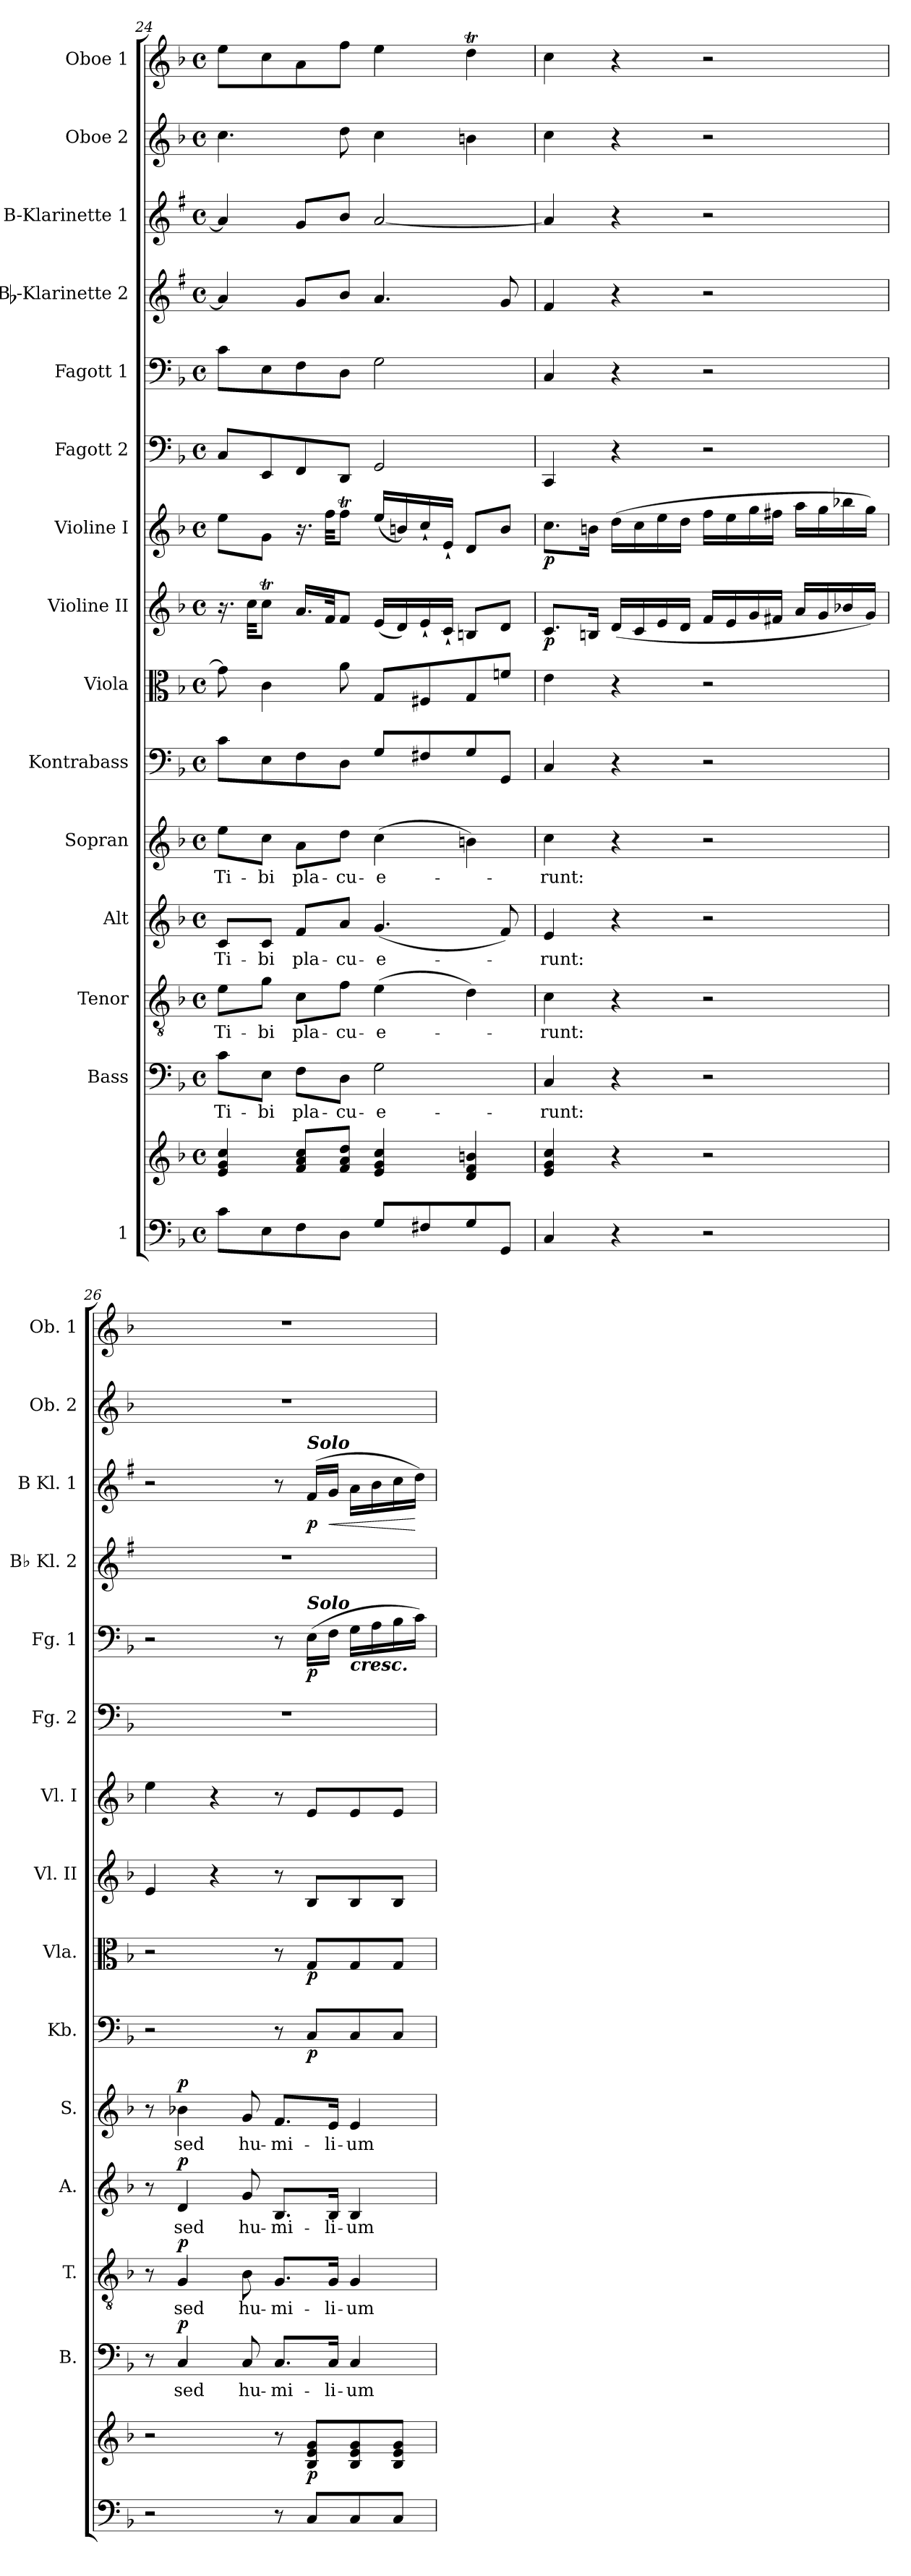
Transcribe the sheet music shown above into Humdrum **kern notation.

**kern	**kern	**dynam	**kern	**text	**dynam	**kern	**text	**dynam	**kern	**text	**dynam	**kern	**text	**dynam	**kern	**dynam	**kern	**dynam	**kern	**dynam	**kern	**dynam	**kern	**kern	**dynam	**kern	**kern	**dynam	**kern	**kern
*part15	*part15	*part15	*part14	*part14	*part14	*part13	*part13	*part13	*part12	*part12	*part12	*part11	*part11	*part11	*part10	*part10	*part9	*part9	*part8	*part8	*part7	*part7	*part6	*part5	*part5	*part4	*part3	*part3	*part2	*part1
*staff16	*staff15	*staff15/16	*staff14	*staff14	*staff14	*staff13	*staff13	*staff13	*staff12	*staff12	*staff12	*staff11	*staff11	*staff11	*staff10	*staff10	*staff9	*staff9	*staff8	*staff8	*staff7	*staff7	*staff6	*staff5	*staff5	*staff4	*staff3	*staff3	*staff2	*staff1
*I"1	*	*	*I"Bass	*	*	*I"Tenor	*	*	*I"Alt	*	*	*I"Sopran	*	*	*I"Kontrabass	*	*I"Viola	*	*I"Violine II	*	*I"Violine I	*	*I"Fagott 2	*I"Fagott 1	*	*I"Bb-Klarinette 2	*I"B-Klarinette 1	*	*I"Oboe 2	*I"Oboe 1
*	*	*	*I'B.	*	*	*I'T.	*	*	*I'A.	*	*	*I'S.	*	*	*I'Kb.	*	*I'Vla.	*	*I'Vl. II	*	*I'Vl. I	*	*I'Fg. 2	*I'Fg. 1	*	*I'Bb Kl. 2	*I'B Kl. 1	*	*I'Ob. 2	*I'Ob. 1
*clefF4	*clefG2	*	*clefF4	*	*	*clefGv2	*	*	*clefG2	*	*	*clefG2	*	*	*clefF4	*	*clefC3	*	*clefG2	*	*clefG2	*	*clefF4	*clefF4	*	*clefG2	*clefG2	*	*clefG2	*clefG2
*	*	*	*	*	*	*	*	*	*	*	*	*	*	*	*ITrd7c12	*	*	*	*	*	*	*	*	*	*	*ITrd1c2	*ITrd1c2	*	*	*
*k[b-]	*k[b-]	*	*k[b-]	*	*	*k[b-]	*	*	*k[b-]	*	*	*k[b-]	*	*	*k[b-]	*	*k[b-]	*	*k[b-]	*	*k[b-]	*	*k[b-]	*k[b-]	*	*k[b-]	*k[b-]	*	*k[b-]	*k[b-]
*F:	*F:	*	*F:	*	*	*F:	*	*	*F:	*	*	*F:	*	*	*F:	*	*F:	*	*F:	*	*F:	*	*F:	*F:	*	*F:	*F:	*	*F:	*F:
*M4/4	*M4/4	*	*M4/4	*	*	*M4/4	*	*	*M4/4	*	*	*M4/4	*	*	*M4/4	*	*M4/4	*	*M4/4	*	*M4/4	*	*M4/4	*M4/4	*	*M4/4	*M4/4	*	*M4/4	*M4/4
*met(c)	*met(c)	*	*met(c)	*	*	*met(c)	*	*	*met(c)	*	*	*met(c)	*	*	*met(c)	*	*met(c)	*	*met(c)	*	*met(c)	*	*met(c)	*met(c)	*	*met(c)	*met(c)	*	*met(c)	*met(c)
=24	=24	=24	=24	=24	=24	=24	=24	=24	=24	=24	=24	=24	=24	=24	=24	=24	=24	=24	=24	=24	=24	=24	=24	=24	=24	=24	=24	=24	=24	=24
!	!	!	!	!LO:LY:b	!	!	!LO:LY:b	!	!	!LO:LY:b	!	!	!LO:LY:b	!	!	!	!	!	!	!	!	!	!	!	!	!	!	!	!	!
8c\L	4e/ 4g/ 4cc/	.	8c\L	Ti-	.	8e\L	Ti-	.	8c/L	Ti-	.	8ee\L	Ti-	.	8C\L	.	8g\]	.	16.r	.	8ee\L	.	8C/L	8c\L	.	4g/]	4g/]	.	4.cc\	8ee\L
.	.	.	.	.	.	.	.	.	.	.	.	.	.	.	.	.	.	.	32cc\KKL	.	.	.	.	.	.	.	.	.	.	.
!	!	!	!	!LO:LY:b	!	!	!LO:LY:b	!	!	!LO:LY:b	!	!	!LO:LY:b	!	!	!	!	!	!	!	!	!	!	!	!	!	!	!	!	!
8E\	.	.	8E\J	-bi	.	8g\J	-bi	.	8c/J	-bi	.	8cc\J	-bi	.	8EE\	.	4c\	.	8ccT\J	.	8g\J	.	8EE/	8E\	.	.	.	.	.	8cc\
!	!	!	!	!LO:LY:b	!	!	!LO:LY:b	!	!	!LO:LY:b	!	!	!LO:LY:b	!	!	!	!	!	!	!	!	!	!	!	!	!	!	!	!	!
8F\	8f/ 8a/ 8cc/L	.	8F\L	pla-	.	8c\L	pla-	.	8f/L	pla-	.	8a\L	pla-	.	8FF\	.	.	.	16.a/LL	.	16.r	.	8FF/	8F\	.	8f/L	8f/L	.	.	8a\
.	.	.	.	.	.	.	.	.	.	.	.	.	.	.	.	.	.	.	32f/Jk	.	32ff\KKL	.	.	.	.	.	.	.	.	.
!	!	!	!	!LO:LY:b	!	!	!LO:LY:b	!	!	!LO:LY:b	!	!	!LO:LY:b	!	!	!	!	!	!	!	!	!	!	!	!	!	!	!	!	!
8D\J	8f/ 8a/ 8dd/J	.	8D\J	-cu-	.	8f\J	-cu-	.	8a/J	-cu-	.	8dd\J	-cu-	.	8DD\J	.	8a\	.	8f/J	.	8ffT\J	.	8DD/J	8D\J	.	8a/J	8a/J	.	8dd\	8ff\J
!	!	!	!	!LO:LY:b	!	!	!LO:LY:b	!	!	!LO:LY:b	!	!	!LO:LY:b	!	!	!	!	!	!	!	!	!	!	!	!	!	!	!	!	!
8G/L	4e/ 4g/ 4cc/	.	2G\	-e-	.	(>4e\	-e-	.	(<4.g/	-e-	.	(>4cc\	-e-	.	8GG/L	.	8G/L	.	(<16e/LL	.	(<16ee/LL	.	2GG/	2G\	.	4.g/	[2g/	.	4cc\	4ee\
.	.	.	.	.	.	.	.	.	.	.	.	.	.	.	.	.	.	.	16d/)	.	16bn/)	.	.	.	.	.	.	.	.	.
8F#X/	.	.	.	.	.	.	.	.	.	.	.	.	.	.	8FF#X/	.	8F#X/	.	16e`</	.	16cc`</	.	.	.	.	.	.	.	.	.
.	.	.	.	.	.	.	.	.	.	.	.	.	.	.	.	.	.	.	16c`</JJ	.	16e`</JJ	.	.	.	.	.	.	.	.	.
8G/	4d/ 4f/ 4bn/	.	.	.	.	4d\)	.	.	.	.	.	4bn\)	.	.	8GG/	.	8G/	.	8Bn/L	.	8d/L	.	.	.	.	.	.	.	4bn\	4ddT\
8GG/J	.	.	.	.	.	.	.	.	8f/)	.	.	.	.	.	8GGG/J	.	8fn/J	.	8d/J	.	8b/J	.	.	.	.	8f/	.	.	.	.
!!LO:PB:g=z
=25	=25	=25	=25	=25	=25	=25	=25	=25	=25	=25	=25	=25	=25	=25	=25	=25	=25	=25	=25	=25	=25	=25	=25	=25	=25	=25	=25	=25	=25	=25
!	!	!	!	!LO:LY:b	!	!	!LO:LY:b	!	!	!LO:LY:b	!	!	!LO:LY:b	!	!	!	!	!	!	!LO:DY:b	!	!LO:DY:b	!	!	!	!	!	!	!	!
4C/	4e/ 4g/ 4cc/	.	4C/	-runt:	.	4c\	-runt:	.	4e/	-runt:	.	4cc\	-runt:	.	4CC/	.	4e\	.	8.c/L	p	8.cc\L	p	4CC/	4C/	.	4e/	4g/]	.	4cc\	4cc\
.	.	.	.	.	.	.	.	.	.	.	.	.	.	.	.	.	.	.	16Bn/Jk	.	16bn\Jk	.	.	.	.	.	.	.	.	.
4r	4r	.	4r	.	.	4r	.	.	4r	.	.	4r	.	.	4r	.	4r	.	(<16d/LL	.	(>16dd\LL	.	4r	4r	.	4r	4r	.	4r	4r
.	.	.	.	.	.	.	.	.	.	.	.	.	.	.	.	.	.	.	16c/	.	16cc\	.	.	.	.	.	.	.	.	.
.	.	.	.	.	.	.	.	.	.	.	.	.	.	.	.	.	.	.	16e/	.	16ee\	.	.	.	.	.	.	.	.	.
.	.	.	.	.	.	.	.	.	.	.	.	.	.	.	.	.	.	.	16d/JJ	.	16dd\JJ	.	.	.	.	.	.	.	.	.
2r	2r	.	2r	.	.	2r	.	.	2r	.	.	2r	.	.	2r	.	2r	.	16f/LL	.	16ff\LL	.	2r	2r	.	2r	2r	.	2r	2r
.	.	.	.	.	.	.	.	.	.	.	.	.	.	.	.	.	.	.	16e/	.	16ee\	.	.	.	.	.	.	.	.	.
.	.	.	.	.	.	.	.	.	.	.	.	.	.	.	.	.	.	.	16g/	.	16gg\	.	.	.	.	.	.	.	.	.
.	.	.	.	.	.	.	.	.	.	.	.	.	.	.	.	.	.	.	16f#X/JJ	.	16ff#X\JJ	.	.	.	.	.	.	.	.	.
.	.	.	.	.	.	.	.	.	.	.	.	.	.	.	.	.	.	.	16a/LL	.	16aa\LL	.	.	.	.	.	.	.	.	.
.	.	.	.	.	.	.	.	.	.	.	.	.	.	.	.	.	.	.	16g/	.	16gg\	.	.	.	.	.	.	.	.	.
.	.	.	.	.	.	.	.	.	.	.	.	.	.	.	.	.	.	.	16b-X/	.	16bb-X\	.	.	.	.	.	.	.	.	.
.	.	.	.	.	.	.	.	.	.	.	.	.	.	.	.	.	.	.	16g/JJ)	.	16gg\JJ)	.	.	.	.	.	.	.	.	.
=26	=26	=26	=26	=26	=26	=26	=26	=26	=26	=26	=26	=26	=26	=26	=26	=26	=26	=26	=26	=26	=26	=26	=26	=26	=26	=26	=26	=26	=26	=26
2r	2r	.	8r	.	.	8r	.	.	8r	.	.	8r	.	.	2r	.	2r	.	4e/	.	4ee\	.	1r	2r	.	1r	2r	.	1r	1r
!	!	!	!	!LO:LY:b	!LO:DY:a	!	!LO:LY:b	!LO:DY:a	!	!LO:LY:b	!LO:DY:a	!	!LO:LY:b	!LO:DY:a	!	!	!	!	!	!	!	!	!	!	!	!	!	!	!	!
.	.	.	4C/	sed	p	4G/	sed	p	4d/	sed	p	4b-X\	sed	p	.	.	.	.	.	.	.	.	.	.	.	.	.	.	.	.
.	.	.	.	.	.	.	.	.	.	.	.	.	.	.	.	.	.	.	4r	.	4r	.	.	.	.	.	.	.	.	.
!	!	!	!	!LO:LY:b	!	!	!LO:LY:b	!	!	!LO:LY:b	!	!	!LO:LY:b	!	!	!	!	!	!	!	!	!	!	!	!	!	!	!	!	!
.	.	.	8C/	hu-	.	8B-\	hu-	.	8g/	hu-	.	8g/	hu-	.	.	.	.	.	.	.	.	.	.	.	.	.	.	.	.	.
!	!	!	!	!LO:LY:b	!	!	!LO:LY:b	!	!	!LO:LY:b	!	!	!LO:LY:b	!	!	!	!	!	!	!	!	!	!	!	!	!	!	!	!	!
8r	8r	.	8.C/L	-mi-	.	8.G/L	-mi-	.	8.B-/L	-mi-	.	8.f/L	-mi-	.	8r	.	8r	.	8r	.	8r	.	.	8r	.	.	8r	.	.	.
!	!	!	!	!	!	!	!	!	!	!	!	!	!	!	!	!	!	!	!	!	!	!	!	!	!	!	!LO:TX:a:Bi:t=Solo	!	!	!
!	!	!	!	!	!	!	!	!	!	!	!	!	!	!	!	!	!	!	!	!	!	!	!	!LO:TX:a:Bi:t=Solo	!	!	!	!	!	!
!	!	!LO:DY:b	!	!	!	!	!	!	!	!	!	!	!	!	!	!LO:DY:b	!	!LO:DY:b	!	!	!	!	!	!	!LO:DY:b	!	!	!LO:DY:b	!	!
8C/L	8B-/ 8e/ 8g/L	p	.	.	.	.	.	.	.	.	.	.	.	.	8CC/L	p	8G/L	p	8B-/L	.	8e/L	.	.	(>16E\LL	p	.	(>16e/LL	p	.	.
!	!	!	!	!LO:LY:b	!	!	!LO:LY:b	!	!	!LO:LY:b	!	!	!LO:LY:b	!	!	!	!	!	!	!	!	!	!	!	!	!	!	!LO:HP:b	!	!
.	.	.	16C/Jk	-li-	.	16G/Jk	-li-	.	16B-/Jk	-li-	.	16e/Jk	-li-	.	.	.	.	.	.	.	.	.	.	16F\JJ	.	.	16f/JJ	<	.	.
!	!	!	!	!	!	!	!	!	!	!	!	!	!	!	!	!	!	!	!	!	!	!	!	!LO:TX:b:Bi:t=cresc.	!	!	!	!	!	!
!	!	!	!	!LO:LY:b	!	!	!LO:LY:b	!	!	!LO:LY:b	!	!	!LO:LY:b	!	!	!	!	!	!	!	!	!	!	!	!	!	!	!	!	!
8C/	8B-/ 8e/ 8g/	.	4C/	-um	.	4G/	-um	.	4B-/	-um	.	4e/	-um	.	8CC/	.	8G/	.	8B-/	.	8e/	.	.	16G\LL	.	.	16g\LL	.	.	.
.	.	.	.	.	.	.	.	.	.	.	.	.	.	.	.	.	.	.	.	.	.	.	.	16A\	.	.	16a\	.	.	.
8C/J	8B-/ 8e/ 8g/J	.	.	.	.	.	.	.	.	.	.	.	.	.	8CC/J	.	8G/J	.	8B-/J	.	8e/J	.	.	16B-\	.	.	16b-\	.	.	.
.	.	.	.	.	.	.	.	.	.	.	.	.	.	.	.	.	.	.	.	.	.	.	.	16c\JJ)	.	.	16cc\JJ)	[	.	.
=	=	=	=	=	=	=	=	=	=	=	=	=	=	=	=	=	=	=	=	=	=	=	=	=	=	=	=	=	=	=
*-	*-	*-	*-	*-	*-	*-	*-	*-	*-	*-	*-	*-	*-	*-	*-	*-	*-	*-	*-	*-	*-	*-	*-	*-	*-	*-	*-	*-	*-	*-
